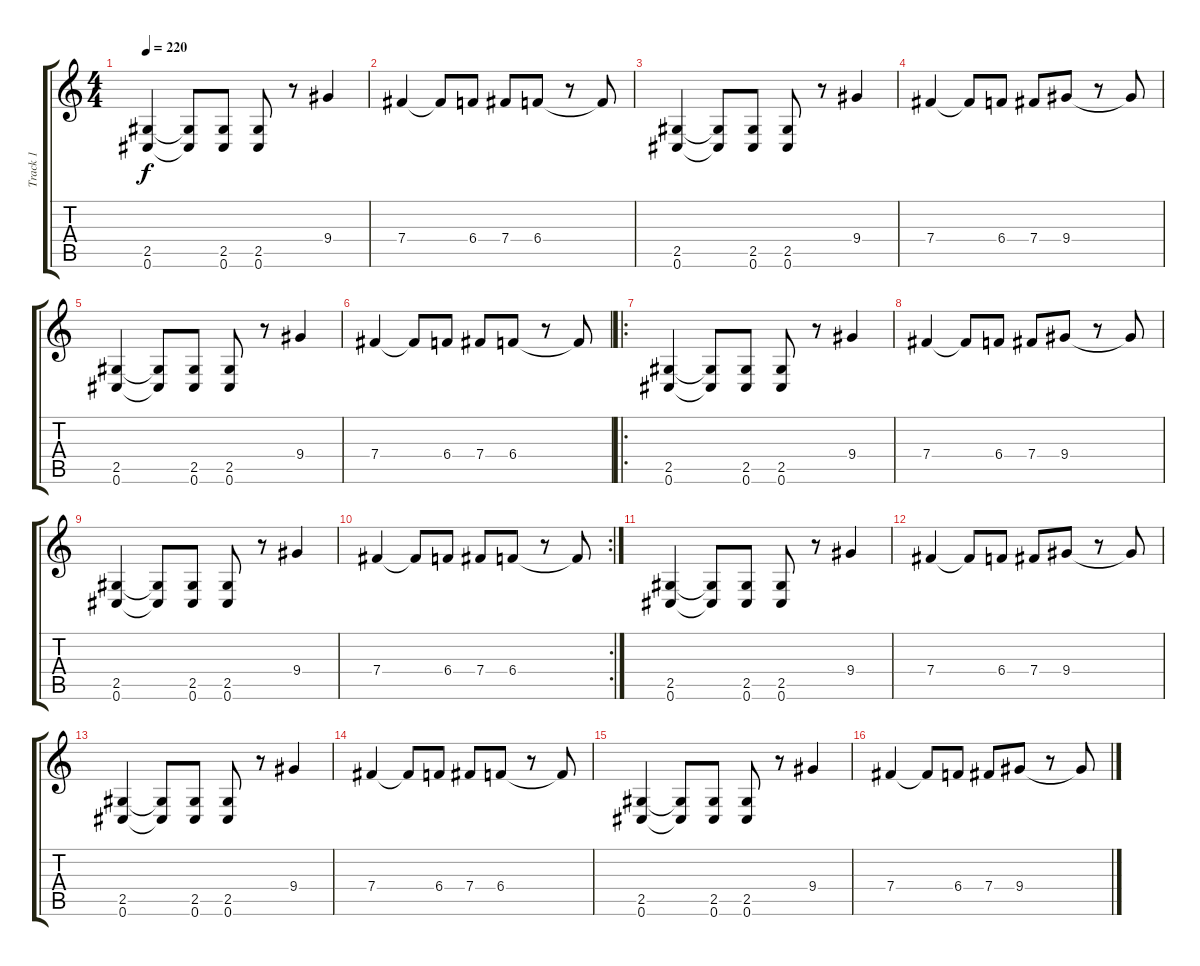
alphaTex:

\track ("Track 1" "Track 1") {instrument distortionguitar}
\staff {score tabs}
\tuning (Db4 Ab3 E3 B2 Gb2 Db2) {hide}
\ts (4 4)
\tempo 220
\clef g2
\ks c
(2.5 0.6).4{dy f} (2.5{t} 0.6{t}).8 (2.5 0.6).8 (2.5 0.6).8 r.8 9.4.4 |
7.4.4 7.4{t}.8 6.4.8 7.4.8 6.4.8 r.8 6.4{t}.8 |
(2.5 0.6).4 (2.5{t} 0.6{t}).8 (2.5 0.6).8 (2.5 0.6).8 r.8 9.4.4 |
7.4.4 7.4{t}.8 6.4.8 7.4.8 9.4.8 r.8 9.4{t}.8 |
(2.5 0.6).4 (2.5{t} 0.6{t}).8 (2.5 0.6).8 (2.5 0.6).8 r.8 9.4.4 |
7.4.4 7.4{t}.8 6.4.8 7.4.8 6.4.8 r.8 6.4{t}.8 |
\ro
(2.5 0.6).4 (2.5{t} 0.6{t}).8 (2.5 0.6).8 (2.5 0.6).8 r.8 9.4.4 |
7.4.4 7.4{t}.8 6.4.8 7.4.8 9.4.8 r.8 9.4{t}.8 |
(2.5 0.6).4 (2.5{t} 0.6{t}).8 (2.5 0.6).8 (2.5 0.6).8 r.8 9.4.4 |
\rc 2
7.4.4 7.4{t}.8 6.4.8 7.4.8 6.4.8 r.8 6.4{t}.8 |
(2.5 0.6).4 (2.5{t} 0.6{t}).8 (2.5 0.6).8 (2.5 0.6).8 r.8 9.4.4 |
7.4.4 7.4{t}.8 6.4.8 7.4.8 9.4.8 r.8 9.4{t}.8 |
(2.5 0.6).4 (2.5{t} 0.6{t}).8 (2.5 0.6).8 (2.5 0.6).8 r.8 9.4.4 |
7.4.4 7.4{t}.8 6.4.8 7.4.8 6.4.8 r.8 6.4{t}.8 |
(2.5 0.6).4 (2.5{t} 0.6{t}).8 (2.5 0.6).8 (2.5 0.6).8 r.8 9.4.4 |
7.4.4 7.4{t}.8 6.4.8 7.4.8 9.4.8 r.8 9.4{t}.8
